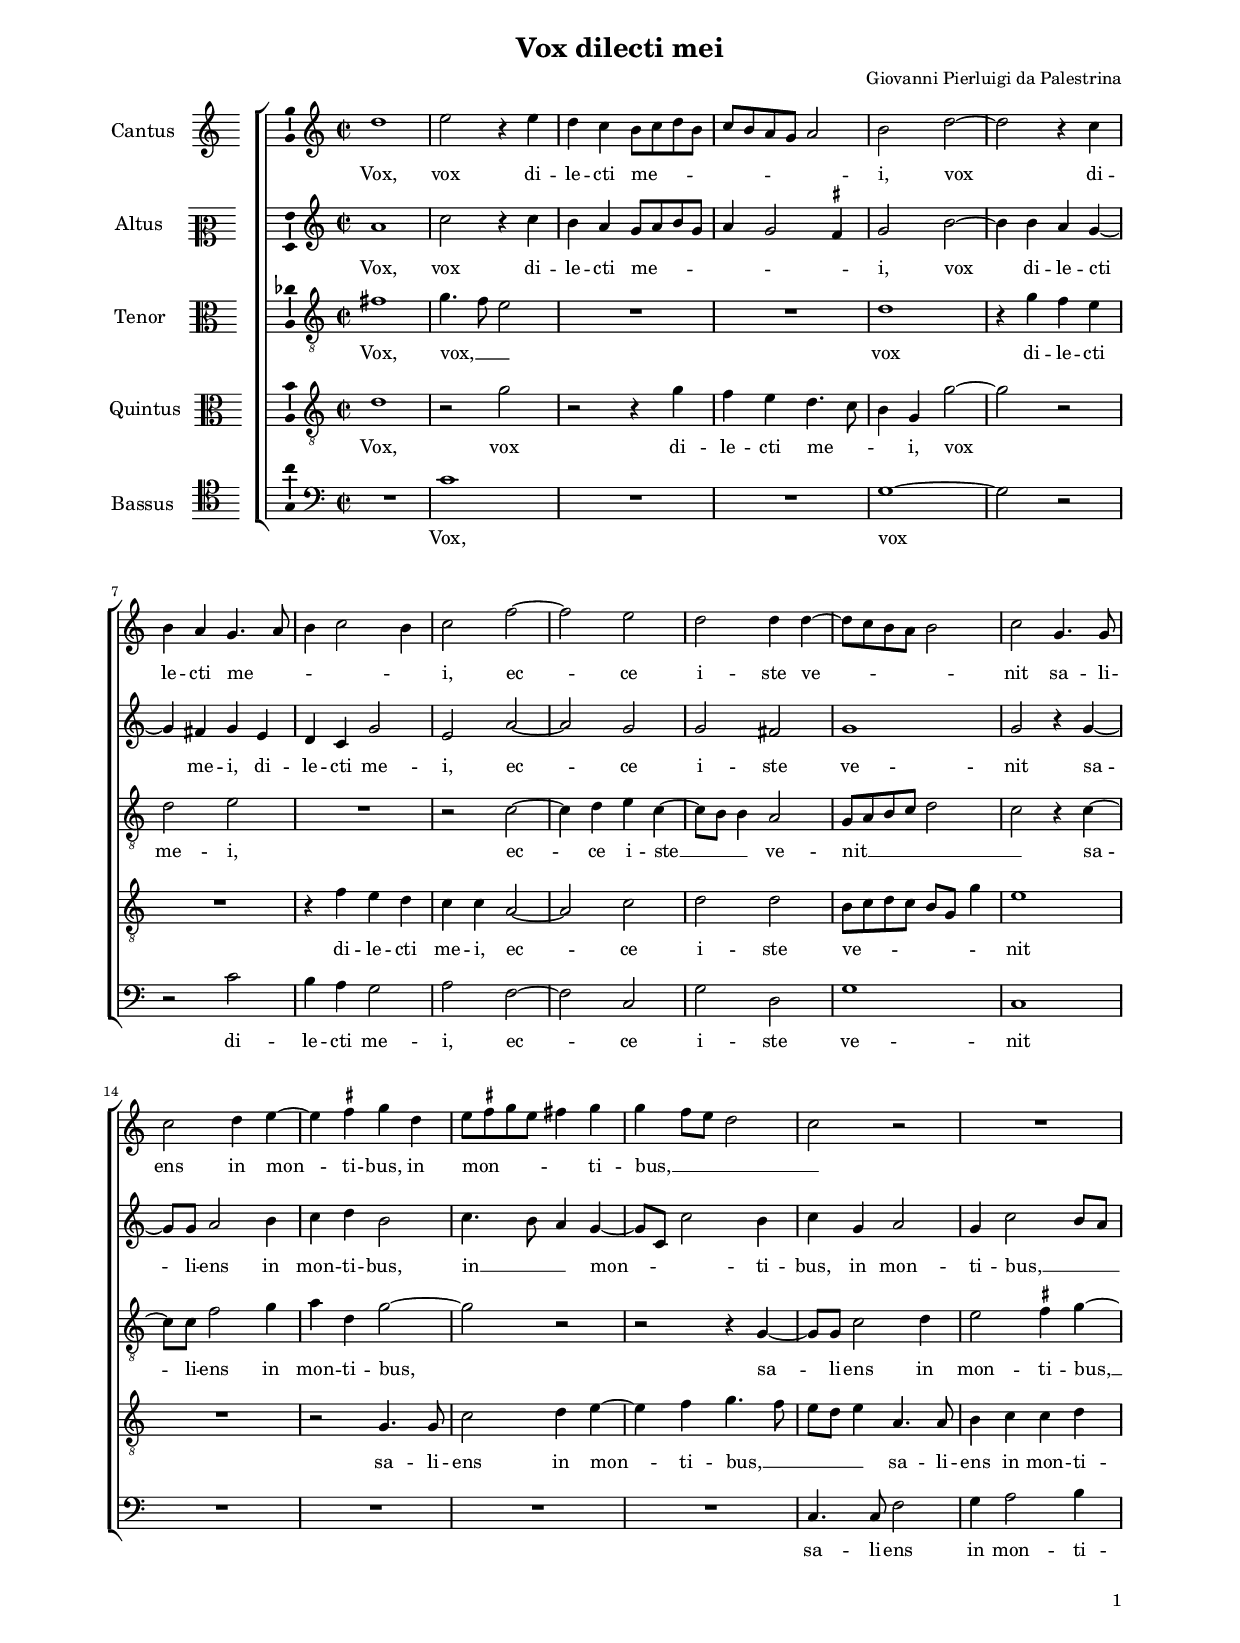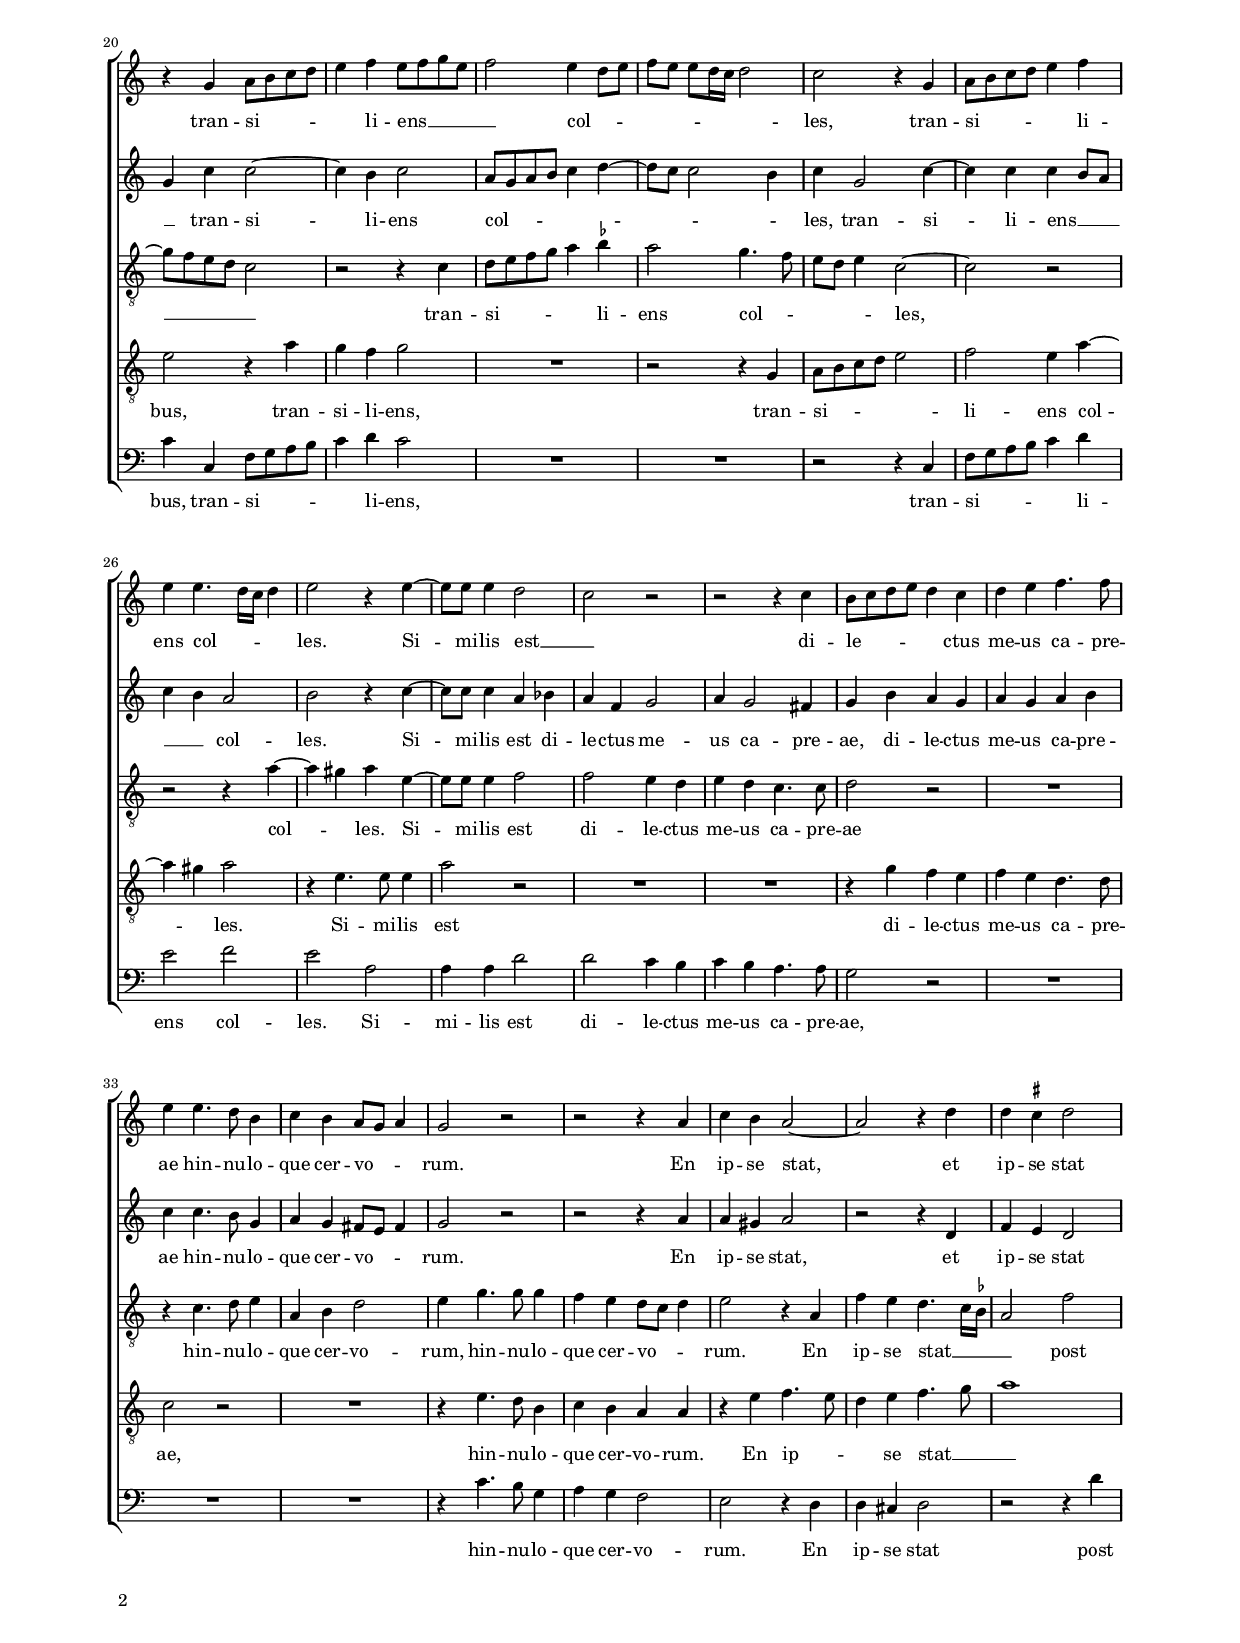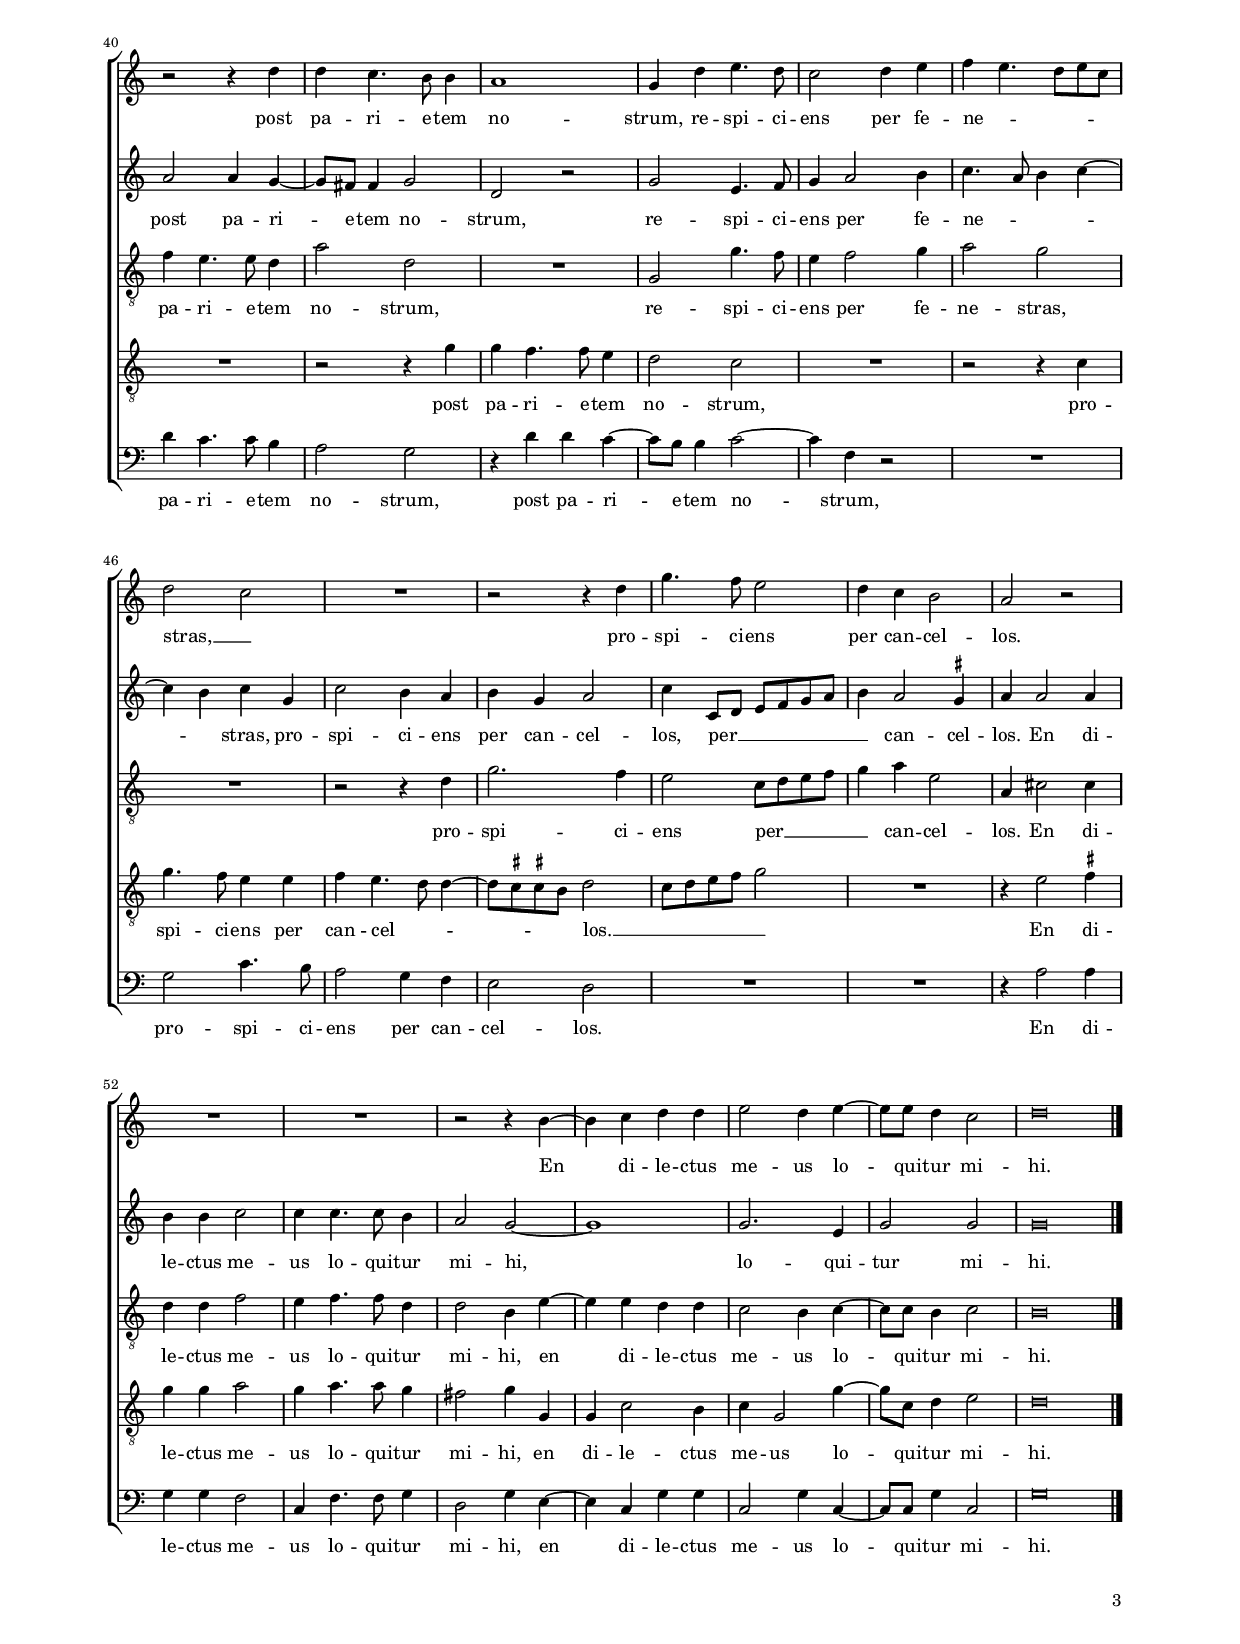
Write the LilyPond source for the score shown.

\header
{
  title="Vox dilecti mei"
  composer="Giovanni Pierluigi da Palestrina"
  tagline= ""
}

\version "2.24.0"
\language deutsch
#(set-global-staff-size 15)
% #(set-default-paper-size "letter")
#(ly:set-option 'point-and-click #f)


\paper
	{
	top-margin = 1.8 \cm
	bottom-margin = 1.2 \cm
	left-margin = 2 \cm
	right-margin = 2 \cm
	ragged-bottom = ##f
	ragged-last-bottom = ##f
	print-page-number = ##f
	system-system-spacing = #'((basic-distance . 16) (minimum-distance . 14) (padding . 5) (strechability . 150))
	oddFooterMarkup=\markup   \fill-line { "" \fromproperty #'page:page-number-string }
	evenFooterMarkup=\markup  \fill-line { \fromproperty #'page:page-number-string "" }
	last-bottom-spacing = #'((basic-distance . 12) (minimum-distance . 7) (padding . 4))
	systems-per-page = 3
	page-count = 3
%	min-systems-per-page = 3
	markup-system-spacing.basic-distance = #12
	}

	
global = {
	\key c \major
	\time 2/2
	\set Score.tempoHideNote = ##t
	\tempo 4 = 95
	\skip 1*57
	\set Score.measureLength = #(ly:make-moment 2/1)
	\skip 1*2 \bar "|."
	}

	ficta = { \once \set suggestAccidentals = ##t }

	forget = #(define-music-function (music) (ly:music?) #{
		\accidentalStyle forget
		$music
		\accidentalStyle default
		#})

	m = \melisma
	me = \melismaEnd
%	\mark \markup { \fontsize #-3 \note  {2} #1 = \fontsize #-3 \note {2.} #1 }



incipitcantus = \markup { \score {
	{
	\set Staff.instrumentName = \markup { \fontsize #1 "Cantus" }
	\key c \major
	\clef violin
	s4 \bar ""
	}
	\layout  {
	raggedright = ##t
	indent = 1.6 \cm
	line-width = 2.4\cm
	\context { \Staff \remove Time_signature_engraver }
	\override Staff.Clef.Y-extent = #'(0 . 0)
	}} \hspace #1 }

      
incipitaltus = \markup { \score {
	{
	\set Staff.instrumentName = \markup { \fontsize #1 "Altus" }
	\key c \major
	\clef mezzosoprano
	s4 \bar ""
	}
	\layout  {
	raggedright = ##t
	indent = 1.6 \cm
	line-width = 2.4\cm
	\context { \Staff \remove Time_signature_engraver }
	\override Staff.Clef.Y-extent = #'(0 . 0)
	}} \hspace #1 }


incipittenor = \markup { \score {
	{
	\set Staff.instrumentName = \markup { \fontsize #1 "Tenor" }
	\key c \major
	\clef alto
	s4 \bar ""
	}
	\layout  {
	raggedright = ##t
	indent = 1.6 \cm
	line-width = 2.4\cm
	\context { \Staff \remove Time_signature_engraver }
	\override Staff.Clef.Y-extent = #'(0 . 0)
	}} \hspace #1 }
      
      
incipitquintus = \markup { \score {
	{
	\set Staff.instrumentName = \markup { \fontsize #1 "Quintus" }
	\key c \major
	\clef alto
	s4 \bar ""
	}
	\layout  {
	raggedright = ##t
	indent = 1.6 \cm
	line-width = 2.4\cm
	\context { \Staff \remove Time_signature_engraver }
	\override Staff.Clef.Y-extent = #'(0 . 0)
	}} \hspace #1 }
      
      
incipitbassus = \markup { \score {
	{
	\set Staff.instrumentName = \markup { \fontsize #1 "Bassus" }
	\key c \major
	\clef tenor
	s4 \bar ""
	}
	\layout  {
	raggedright = ##t
	indent = 1.6 \cm
	line-width = 2.4\cm
	\context { \Staff \remove Time_signature_engraver }
	\override Staff.Clef.Y-extent = #'(0 . 0)
	}} \hspace #1 }


cantus =  \relative c''
	{
	d1
	e2 r4 e
	d4 c h8 c d h
	c8 h a g a2
%5
	h2 d~ |
	d2 r4 c
	h4 a g4. a8
	h4 c2 h4
	c2 f~
%10
	f2 e |
	d2 d4 d~
	d8 c h a h2
	c2 g4. g8
	c2 d4 e~
%15
	e4 \ficta fis g d |
	e8 \ficta fis g e fis!4 g
	g4 f8 e d2
	c2 r
	R1
%20
	r4 g a8 h c d |
	e4 f e8 f g e
	f2 e4 d8 e
	f8 e e[ d16 c] d2
	c2 r4 g
%25
	a8 h c d e4 f |
	e4 e4. d16 c d4
	e2 r4 e~
	e8 e e4 d2
	c2 r
%30
	r2 r4 c |
	h8 c d e d4 c
	d4 e f4. f8
	e4 e4. d8 h4
	c4 h a8 g a4
%35
	g2 r |
	r2 r4 a
	c4 h a2~
	a2 r4 d
	d4 \ficta cis d2
%40
	r2 r4 d |
	d4 c4. h8 h4
	a1
	g4 d' e4. d8
	c2 d4 e
%45
	f4 e4. d8 e c |
	d2 c
	R1
	r2 r4 d
	g4. f8 e2
%50
	d4 c h2 |
	a2 r
	R1
	R1
	r2 r4 h~
%55
	h4 c d d |
	e2 d4 e~
	e8 e d4 c2
	d\breve |
	}


altus =  \relative c'
	{
	a'1
	c2 r4 c
	h4 a g8 a h g
	a4 g2 \ficta fis4
%5
	g2 h~ |
	h4 h a g~
	g4 fis g e
	d4 c g'2
	e2 a~
%10
	a2 g |
	g2 fis
	g1
	g2 r4 g~
	g8 g a2 h4
%15
	c4 d h2 |
	c4. h8 a4 g~
	g8 c, c'2 h4
	c4 g a2
	g4 c2 h8 a
%20
	g4 c c2~ |
	c4 h c2
	a8 g a h c4 d~
	d8 c c2 h4
	c4 g2 c4~
%25
	c4 c c h8 a |
	c4 h a2
	h2 r4 c~
	c8 c c4 a b
	a4 f g2
%30
	a4 g2 fis4 |
	g4 h a g
	a4 g a h
	c4 c4. h8 g4
	a4 g fis8 e fis4
%35
	g2 r |
	r2 r4 a
	a4 gis a2
	r2 r4 d,
	f4 e d2
%40
	a'2 a4 g~ |
	g8 fis fis4 g2
	d2 r
	g2 e4. f8
	g4 a2 h4
%45
	c4. a8 h4 c~ |
	c4 h c g
	c2 h4 a
	h4 g a2
	c4 c,8 d e f g a
%50
	h4 a2 \ficta gis4 |
	a4 a2 a4
	h4 h c2
	c4 c4. c8 h4
	a2 g~
%55
	g1 |
	g2. e4
	g2 g
	g\breve |
	}


tenor =  \relative c'
	{
	fis1
	g4. f8 e2
	R1
	R1
%5
	d1 |
	r4 g f e
	d2 e
	R1
	r2 c~
%10
	c4 d e c~ |
	c8 h h4 a2
	g8 a h c d2
	c2 r4 c~
	c8 c f2 g4
%15
	a4 d, g2~ |
	g2 r
	r2 r4 g,~
	g8 g c2 d4
	e2 \ficta fis4 g~
%20
	g8 f e d c2 |
	r2 r4 c
	d8 e f g a4 \ficta b
	a2 g4. f8
	e8 d e4 c2~
%25
	c2 r |
	r2 r4 a'~
	a4 gis a e~
	e8 e e4 f2
	f2 e4 d
%30
	e4 d c4. c8 |
	d2 r
	R1
	r4 c4. d8 e4
	a,4 h d2
%35
	e4 g4. g8 g4 |
	f4 e d8 c d4
	e2 r4 a,
	f'4 e d4. c16 \ficta b
	a2 f'
%40
	f4 e4. e8 d4 |
	a'2 d,
	R1
	g,2 g'4. f8
	e4 f2 g4
%45
	a2 g |
	R1
	r2 r4 d
	g2. f4
	e2 c8 d e f
%50
	g4 a e2 |
	a,4 cis2 cis4
	d4 d f2
	e4 f4. f8 d4
	d2 h4 e~
%55
	e4 e d d |
	c2 h4 c~
	c8 c h4 c2
	h\breve |
	}


quintus  =  \relative c'
	{
	d1
	r2 g
	r2 r4 g
	f4 e d4. c8
%5
	h4 g g'2~ |
	g2 r
	R1
	r4 f e d
	c4 c a2~
%10
	a2 c |
	d2 d
	h8 c d c h g g'4
	e1
	R1
%15
	r2 g,4. g8 |
	c2 d4 e~
	e f g4. f8
	e8 d e4 a,4. a8
	h4 c c d
%20
	e2 r4 a |
	g4 f g2
	R1
	r2 r4 g,
	a8 h c d e2
%25
	f2 e4 a~ |
	a4 gis a2
	r4 e4. e8 e4
	a2 r
	R1
%30
	R1 |
	r4 g f e
	f4 e d4. d8
	c2 r
	R1
%35
	r4 e4. d8 h4 |
	c4 h a a
	r4 e' f4. e8
	d4 e f4. g8
	a1
%40
	R1 |
	r2 r4 g
	g4 f4. f8 e4
	d2 c
	R1
%45
	r2 r4 c |
	g'4. f8 e4 e
	f4 e4. d8 d4~
	d8 \ficta cis \ficta cis! h d2
	c8 d e f g2
%50
	R1 |
	r4 e2 \ficta fis4 |
	g4 g a2
	g4 a4. a8 g4
	fis2 g4 g,
%55
	g4 c2 h4 |
	c4 g2 g'4~
	g8 c, d4 e2
	d\breve |
	}


bassus  =  \relative c
	{
	R1
	c'1
	R1
	R1
%5
	g1~ |
	g2 r
	r2 c
	h4 a g2
	a2 f~
%10
	f2 c |
	g'2 d
	g1
	c,1
	R1
%15
	R1 |
	R1
	R1
	c4. c8 f2
	g4 a2 h4
%20
	c4 c, f8 g a h |
	c4 d c2
	R1
	R1
	r2 r4 c,
%25
	f8 g a h c4 d |
	e2 f
	e2 a,
	a4 a d2
	d2 c4 h
%30
	c4 h a4. a8 |
	g2 r
	R1
	R1
	R1
%35
	r4 c4. h8 g4 |
	a4 g f2
	e2 r4 d
	d4 cis d2
	r2 r4 d'
%40
	d4 c4. c8 h4 |
	a2 g
	r4 d' d c~
	c8 h h4 c2~
	c4 f, r2
%45
	R1 |
	g2 c4. h8
	a2 g4 f
	e2 d
	R1
%50
	R1 |
	r4 a'2 a4
	g4 g f2
	c4 f4. f8 g4
	d2 g4 e~
%55
	e4 c g' g |
	c,2 g'4 c,~
	c8 c g'4 c,2
	g'\breve |
	}


lyricscantus = \lyricmode {
	Vox,
	vox di -- le -- cti me -- _ _ _ _ _ _ _ _ i,
	vox di -- le -- cti me -- _ _ _ _ i,
	ec -- ce i -- ste ve -- _ _ _ _ nit
	sa -- li -- ens in mon -- ti -- bus,
	in mon -- _ _ _ _ ti -- bus, __ _ _ _ _
	tran -- si -- _ _ _ _ li -- ens __ _ _ _ _ col -- _ _ _ _ _ _ _ _ les,
	tran -- si -- _ _ _ _ li -- ens col -- _ _ _ les.
	Si -- mi -- lis est __ _ di -- le -- _ _ _ _ ctus me -- us ca -- pre -- ae
	hin -- nu -- lo -- que cer -- vo -- _ _ rum.
	En ip -- se stat,
	et ip -- se stat
	post pa -- ri -- e -- tem no -- strum,
	re -- spi -- ci -- ens per fe -- ne -- _ _ _ _ stras, __ _
	pro -- spi -- ci -- ens per can -- cel -- los.
	En di -- le -- ctus me -- us lo -- qui -- tur mi -- hi.
	}


lyricsaltus = \lyricmode {
	Vox,
	vox di -- le -- cti me -- _ _ _ _ _ _ i,
	vox di -- le -- cti me -- i,
	di -- le -- cti me -- i,
	ec -- ce i -- ste ve -- nit
	sa -- li -- ens in mon -- ti -- bus,
	in __ _ _ mon -- _ _ ti -- bus,
	in mon -- ti -- bus, __ _ _ _
	tran -- si -- li -- ens col -- _ _ _ _ _ _ _ _ les,
	tran -- si -- li -- ens __ _ _ _ _ col -- les.
	Si -- mi -- lis est di -- le -- ctus me -- us ca -- pre -- ae,
	di -- le -- ctus me -- us ca -- pre -- ae
	hin -- nu -- lo -- que cer -- vo -- _ _ rum.
	En ip -- se stat,
	et ip -- se stat
	post pa -- ri -- e -- tem no -- strum,
	re -- spi -- ci -- ens per fe -- ne -- _ _ _ _ stras,
	pro -- spi -- ci -- ens per can -- cel -- los,
	per __ _ _ _ _ _ _ can -- cel -- los.
	En di -- le -- ctus me -- us lo -- qui -- tur mi -- hi,
	lo -- qui -- tur mi -- hi.
	}


lyricstenor = \lyricmode {
	Vox,
	vox, __ _ _
	vox di -- le -- cti me -- i,
	ec -- ce i -- ste __ _ _ ve -- nit __ _ _ _ _ _
	sa -- li -- ens in mon -- ti -- bus,
	sa -- li -- ens in mon -- ti -- bus, __ _ _ _ _
	tran -- si -- _ _ _ _ li -- ens col -- _ _ _ _ les,
	col -- _ les.
	Si -- mi -- lis est di -- le -- ctus me -- us ca -- pre -- ae
	hin -- nu -- lo -- que cer -- vo -- rum,
	hin -- nu -- lo -- que cer -- vo -- _ _ rum.
	En ip -- se stat __ _ _ _
	post pa -- ri -- e -- tem no -- strum,
	re -- spi -- ci -- ens per fe -- ne -- stras,
	pro -- spi -- ci -- ens per __ _ _ _ _ can -- cel -- los.
	En di -- le -- ctus me -- us lo -- qui -- tur mi -- hi,
	en di -- le -- ctus me -- us lo -- qui -- tur mi -- hi.
	}


lyricsquintus = \lyricmode {
	Vox,
	vox di -- le -- cti me -- _ _ i,
	vox di -- le -- cti me -- i,
	ec -- ce i -- ste ve -- _ _ _ _ _ _ nit
	sa -- li -- ens in mon -- ti -- bus, __ _ _ _ _ 
	sa -- li -- ens in mon -- ti -- bus,
	tran -- si -- li -- ens,
	tran -- si -- _ _ _ _ li -- ens col -- _ les.
	Si -- mi -- lis est di -- le -- ctus me -- us ca -- pre -- ae,
	hin -- nu -- lo -- que cer -- vo -- rum.
	En ip -- _ _ se stat __ _ _
	post pa -- ri -- e -- tem no -- strum,
	pro -- spi -- ci -- ens per can -- cel -- _ _ _ _ _ los. __ _ _ _ _ _
	En di -- le -- ctus me -- us lo -- qui -- tur mi -- hi,
	en di -- le -- ctus me -- us lo -- qui -- tur mi -- hi.
	}


lyricsbassus = \lyricmode {
	Vox,
	vox di -- le -- cti me -- i,
	ec -- ce i -- ste ve -- nit
	sa -- li -- ens in mon -- ti -- bus,
	tran -- si -- _ _ _ _ li -- ens,
	tran -- si -- _ _ _ _ li -- ens col -- les.
	Si -- mi -- lis est di -- le -- ctus me -- us ca -- pre -- ae,
	hin -- nu -- lo -- que cer -- vo -- rum.
	En ip -- se stat
	post pa -- ri -- e -- tem no -- strum,
	post pa -- ri -- e -- tem no -- strum,
	pro -- spi -- ci -- ens per can -- cel -- los.
	En di -- le -- ctus me -- us lo -- qui -- tur mi -- hi,
	en di -- le -- ctus me -- us lo -- qui -- tur mi -- hi.
	}


\score
{  
	% \transpose {
	\new ChoirStaff \with { \override StaffGrouper.staff-staff-spacing.basic-distance = #12 }
	<<

	\new Staff << \global
	\new Voice="v1" {
		\set Staff.instrumentName=\incipitcantus
%		\set Staff.instrumentName= "S"
		\set Staff.midiInstrument = "reed organ"
		\clef violin
		\cantus }
	\new Lyrics \lyricsto "v1" {\lyricscantus }
	>>


	\new Staff << \global
	\new Voice="v2" {
		\set Staff.instrumentName=\incipitaltus
%		\set Staff.instrumentName= "A"
		\set Staff.midiInstrument = "reed organ"
		\clef violin % "G_8"
		\altus}
	\new Lyrics \lyricsto "v2" {\lyricsaltus }
	>>


	\new Staff << \global
	\new Voice="v3" {
		\set Staff.instrumentName=\incipittenor
%		\set Staff.instrumentName= "T"
		\set Staff.midiInstrument = "reed organ"
		\clef "G_8"
		\tenor }
	\new Lyrics \lyricsto "v3" {\lyricstenor }
	>>


	\new Staff << \global
	\new Voice="v5" {
		\set Staff.instrumentName=\incipitquintus
%		\set Staff.instrumentName= "Q"
		\set Staff.midiInstrument = "reed organ"
		\clef "G_8"
		\quintus}
	\new Lyrics \lyricsto "v5" {\lyricsquintus }
	>>


	\new Staff << \global
	\new Voice="v4" {
		\set Staff.instrumentName=\incipitbassus
%		\set Staff.instrumentName= "B"
		\set Staff.midiInstrument = "reed organ"
		\clef bass 
		\bassus }
	\new Lyrics \lyricsto "v4" {\lyricsbassus}
	>>

	>>
	% } % transpose

	\layout
	{
	indent = 2.5\cm
	\context { \Lyrics \override VerticalAxisGroup.nonstaff-relatedstaff-spacing.padding = #1.4 }
%	\context { \Lyrics \override LyricText.font-size = #1 }
	\context { \Staff \override TimeSignature.break-visibility = #end-of-line-invisible }
	\context { \Staff \consists Ambitus_engraver }
	\context { \Score \override BarNumber.padding = #2 }
	\context { \Voice \override NoteHead.style = #'baroque }
	}

\midi
	{
    	
	}

}


% EOF
